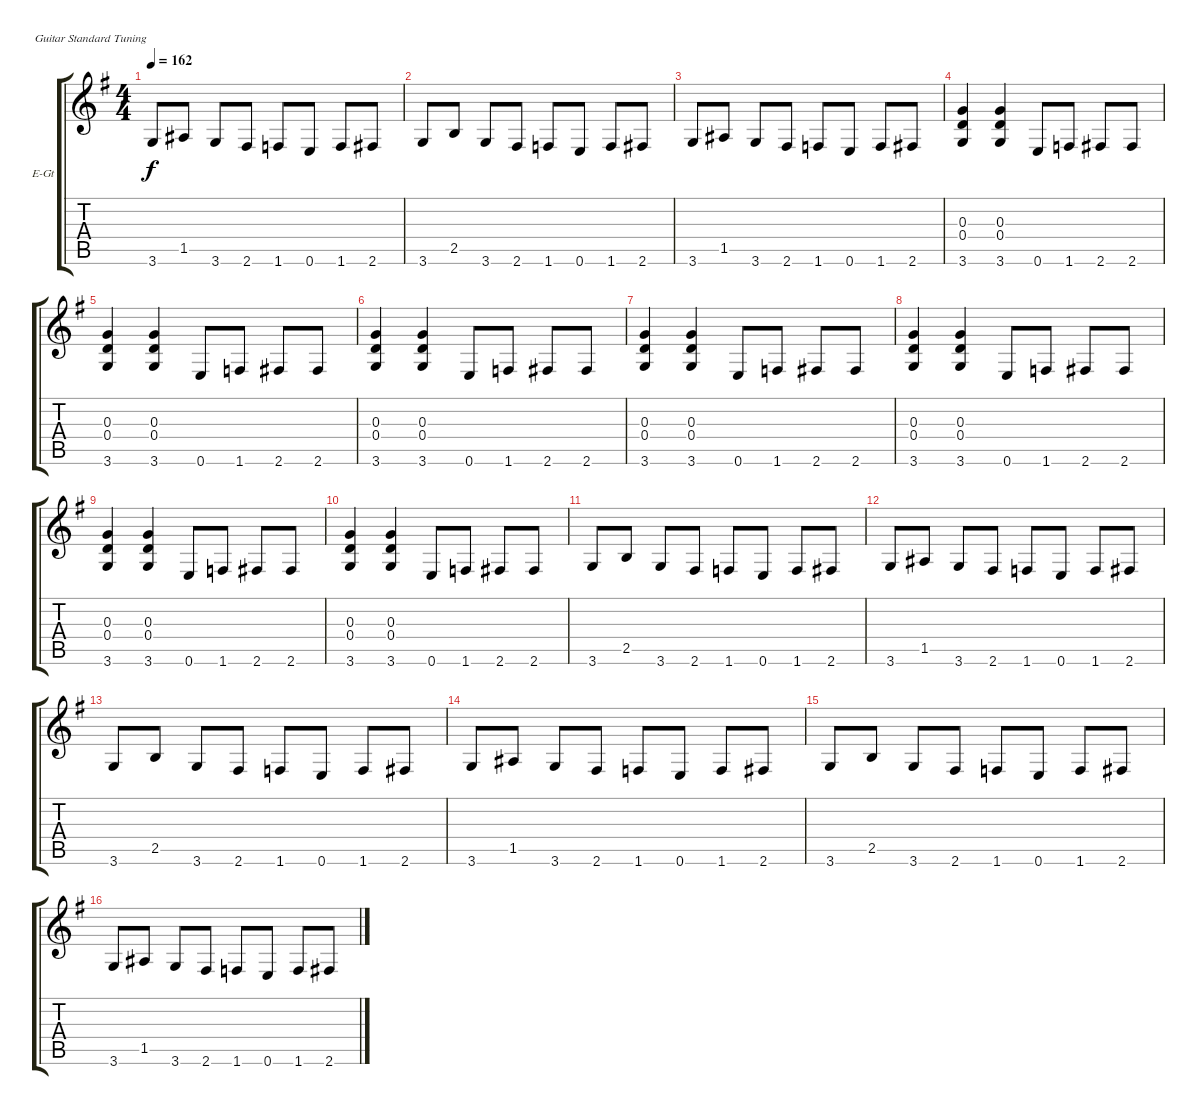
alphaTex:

\defaultSystemsLayout 4
\bracketExtendMode groupsimilarinstruments
\firstSystemTrackNameOrientation horizontal
\otherSystemsTrackNameOrientation horizontal
\track ("Electric Guitar" "E-Gt") {instrument distortionguitar}
\staff {score tabs}
\tuning (E4 B3 G3 D3 A2 E2)
\ts (4 4)
\tempo 162
\clef g2
\ks g
3.6.8{dy f} 1.5.8 3.6.8 2.6.8 1.6.8 0.6.8 1.6.8 2.6.8 |
3.6.8 2.5.8 3.6.8 2.6.8 1.6.8 0.6.8 1.6.8 2.6.8 |
3.6.8 1.5.8 3.6.8 2.6.8 1.6.8 0.6.8 1.6.8 2.6.8 |
(3.6 0.4 0.3).4 (3.6 0.4 0.3).4 0.6.8 1.6.8 2.6.8 2.6.8 |
(3.6 0.4 0.3).4 (3.6 0.4 0.3).4 0.6.8 1.6.8 2.6.8 2.6.8 |
(3.6 0.4 0.3).4 (3.6 0.4 0.3).4 0.6.8 1.6.8 2.6.8 2.6.8 |
(3.6 0.4 0.3).4 (3.6 0.4 0.3).4 0.6.8 1.6.8 2.6.8 2.6.8 |
(3.6 0.4 0.3).4 (3.6 0.4 0.3).4 0.6.8 1.6.8 2.6.8 2.6.8 |
(3.6 0.4 0.3).4 (3.6 0.4 0.3).4 0.6.8 1.6.8 2.6.8 2.6.8 |
(3.6 0.4 0.3).4 (3.6 0.4 0.3).4 0.6.8 1.6.8 2.6.8 2.6.8 |
3.6.8 2.5.8 3.6.8 2.6.8 1.6.8 0.6.8 1.6.8 2.6.8 |
3.6.8 1.5.8 3.6.8 2.6.8 1.6.8 0.6.8 1.6.8 2.6.8 |
3.6.8 2.5.8 3.6.8 2.6.8 1.6.8 0.6.8 1.6.8 2.6.8 |
3.6.8 1.5.8 3.6.8 2.6.8 1.6.8 0.6.8 1.6.8 2.6.8 |
3.6.8 2.5.8 3.6.8 2.6.8 1.6.8 0.6.8 1.6.8 2.6.8 |
3.6.8 1.5.8 3.6.8 2.6.8 1.6.8 0.6.8 1.6.8 2.6.8
